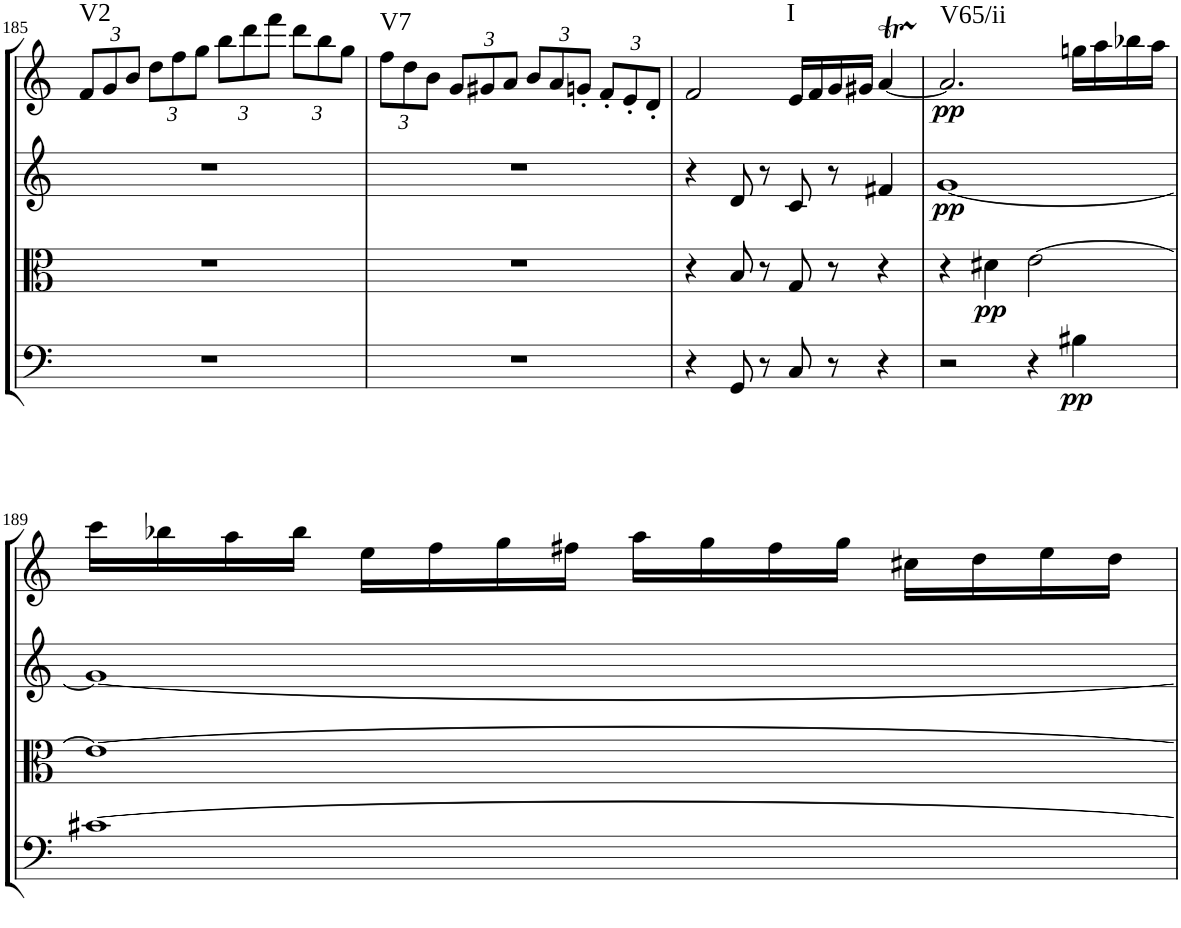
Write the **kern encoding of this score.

**kern	**dynam	**kern	**dynam	**kern	**dynam	**kern	**dynam	**harte
*part4	*part4	*part3	*part3	*part2	*part2	*part1	*part1	*part1
*staff4	*staff4	*staff3	*staff3	*staff2	*staff2	*staff1	*staff1	*
*I"Cello	*	*I"Viola	*	*I"2nd Violin	*	*I"1st Violin	*	*
*	*	*I'Vla	*	*I'Vln	*	*I'Vln	*	*
!!LO:PB:g=z
*clefF4	*	*clefC3	*	*clefG2	*	*clefG2	*	*
*k[]	*	*k[]	*	*k[]	*	*k[]	*	*
*M4/4	*	*M4/4	*	*M4/4	*	*M4/4	*	*
*met(c)	*	*met(c)	*	*met(c)	*	*met(c)	*	*
*	*	*	*	*	*	*Xbrackettup	*	*
=185	=185	=185	=185	=185	=185	=185	=185	=185
!	!	!	!	!	!	!	!	!LO:H:kt=V2
1r	.	1r	.	1r	.	12f/L	.	N
.	.	.	.	.	.	12g/	.	.
.	.	.	.	.	.	12b/J	.	.
.	.	.	.	.	.	12dd\L	.	.
.	.	.	.	.	.	12ff\	.	.
.	.	.	.	.	.	12gg\J	.	.
.	.	.	.	.	.	12bb\L	.	.
.	.	.	.	.	.	12ddd\	.	.
.	.	.	.	.	.	12fff\J	.	.
.	.	.	.	.	.	12ddd\L	.	.
.	.	.	.	.	.	12bb\	.	.
.	.	.	.	.	.	12gg\J	.	.
=186	=186	=186	=186	=186	=186	=186	=186	=186
!	!	!	!	!	!	!	!	!LO:H:kt=V7
1r	.	1r	.	1r	.	12ff\L	.	N
.	.	.	.	.	.	12dd\	.	.
.	.	.	.	.	.	12b\J	.	.
.	.	.	.	.	.	12g/L	.	.
.	.	.	.	.	.	12g#X/	.	.
.	.	.	.	.	.	12a/J	.	.
.	.	.	.	.	.	12b/L	.	.
.	.	.	.	.	.	12a/	.	.
.	.	.	.	.	.	12gn'/J	.	.
.	.	.	.	.	.	12f'/L	.	.
.	.	.	.	.	.	12e'/	.	.
.	.	.	.	.	.	12d'/J	.	.
=187	=187	=187	=187	=187	=187	=187	=187	=187
4r	.	4r	.	4r	.	2f/	.	.
8GG/	.	8B/	.	8d/	.	.	.	.
8r	.	8r	.	8r	.	.	.	.
!	!	!	!	!	!	!	!	!LO:H:kt=I
8C/	.	8G/	.	8c/	.	16e/LL	.	N
.	.	.	.	.	.	16f/	.	.
8r	.	8r	.	8r	.	16g/	.	.
.	.	.	.	.	.	16g#X/JJ	.	.
4r	.	4r	.	4f#X/	.	[4aT/	.	.
=188	=188	=188	=188	=188	=188	=188	=188	=188
!	!	!	!	!	!LO:DY:b	!	!LO:DY:b	!LO:H:kt=V65/ii
2r	.	4r	.	[1g	pp	2.aTTT/]	pp	N
!	!	!	!LO:DY:b	!	!	!	!	!
.	.	4d#X\	pp	.	.	.	.	.
4r	.	[2e\	.	.	.	.	.	.
!	!LO:DY:b	!	!	!	!	!	!	!
4B#X\	pp	.	.	.	.	16ggn\LL	.	.
.	.	.	.	.	.	16aa\	.	.
.	.	.	.	.	.	16bb-X\	.	.
.	.	.	.	.	.	16aa\JJ	.	.
!!LO:LB:g=z
=189	=189	=189	=189	=189	=189	=189	=189	=189
[1c#X	.	1e_	.	1g_	.	16ccc\LL	.	.
.	.	.	.	.	.	16bb-X\	.	.
.	.	.	.	.	.	16aa\	.	.
.	.	.	.	.	.	16bb-\JJ	.	.
.	.	.	.	.	.	16ee\LL	.	.
.	.	.	.	.	.	16ff\	.	.
.	.	.	.	.	.	16gg\	.	.
.	.	.	.	.	.	16ff#X\JJ	.	.
.	.	.	.	.	.	16aa\LL	.	.
.	.	.	.	.	.	16gg\	.	.
.	.	.	.	.	.	16ff#\	.	.
.	.	.	.	.	.	16gg\JJ	.	.
.	.	.	.	.	.	16cc#X\LL	.	.
.	.	.	.	.	.	16dd\	.	.
.	.	.	.	.	.	16ee\	.	.
.	.	.	.	.	.	16dd\JJ	.	.
=	=	=	=	=	=	=	=	=
*-	*-	*-	*-	*-	*-	*-	*-	*-
